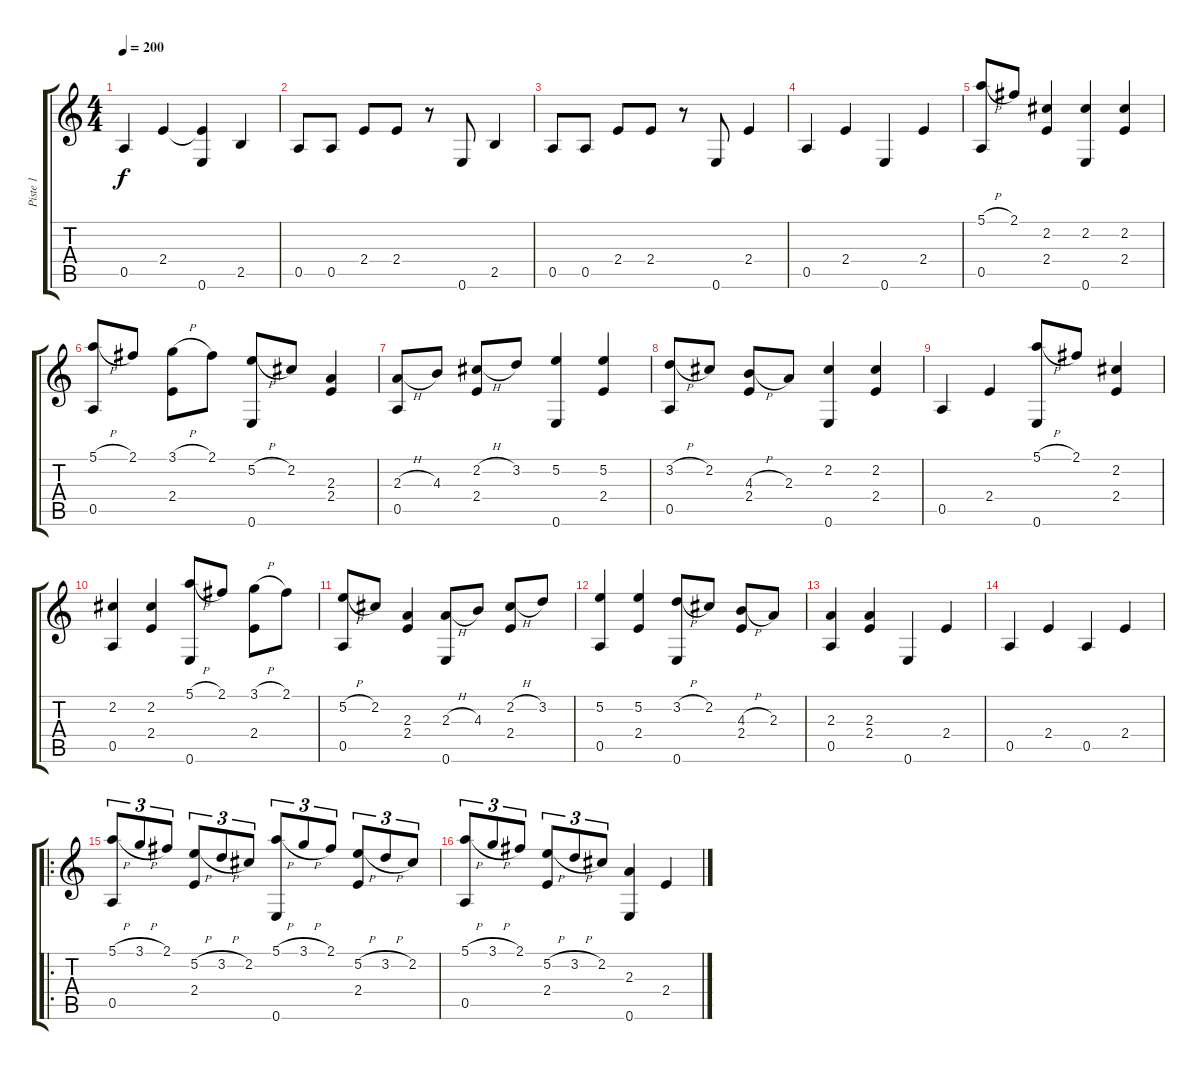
\track ("Piste 1" "Piste 1") {instrument acousticguitarnylon}
\staff {score tabs}
\tuning (E4 B3 G3 D3 A2 E2) {hide}
\ts (4 4)
\tempo 200
\clef g2
\ks c
0.5.4{dy f instrument acousticguitarnylon} 2.4.4 (2.4{t} 0.6).4 2.5.4 |
0.5.8 0.5.8 2.4.8 2.4.8 r.8 0.6.8 2.5.4 |
0.5.8 0.5.8 2.4.8 2.4.8 r.8 0.6.8 2.4.4 |
0.5.4 2.4.4 0.6.4 2.4.4 |
(5.1{h} 0.5).8 2.1.8 (2.2 2.4).4 (2.2 0.6).4 (2.2 2.4).4 |
(5.1{h} 0.5).8 2.1.8 (3.1{h} 2.4).8 2.1.8 (5.2{h} 0.6).8 2.2.8 (2.3 2.4).4 |
(2.3{h} 0.5).8 4.3.8 (2.2{h} 2.4).8 3.2.8 (5.2 0.6).4 (5.2 2.4).4 |
(3.2{h} 0.5).8 2.2.8 (4.3{h} 2.4).8 2.3.8 (2.2 0.6).4 (2.2 2.4).4 |
0.5.4 2.4.4 (5.1{h} 0.6).8 2.1.8 (2.2 2.4).4 |
(2.2 0.5).4 (2.2 2.4).4 (5.1{h} 0.6).8 2.1.8 (3.1{h} 2.4).8 2.1.8 |
(5.2{h} 0.5).8 2.2.8 (2.3 2.4).4 (2.3{h} 0.6).8 4.3.8 (2.2{h} 2.4).8 3.2.8 |
(5.2 0.5).4 (5.2 2.4).4 (3.2{h} 0.6).8 2.2.8 (4.3{h} 2.4).8 2.3.8 |
(2.3 0.5).4 (2.3 2.4).4 0.6.4 2.4.4 |
0.5.4 2.4.4 0.5.4 2.4.4 |
\ro
(5.1{h} 0.5).8{tu (3 2)} 3.1{h}.8{tu (3 2)} 2.1.8{tu (3 2)} (5.2{h} 2.4).8{tu (3 2)} 3.2{h}.8{tu (3 2)} 2.2.8{tu (3 2)} (5.1{h} 0.6).8{tu (3 2)} 3.1{h}.8{tu (3 2)} 2.1.8{tu (3 2)} (5.2{h} 2.4).8{tu (3 2)} 3.2{h}.8{tu (3 2)} 2.2.8{tu (3 2)} |
(5.1{h} 0.5).8{tu (3 2)} 3.1{h}.8{tu (3 2)} 2.1.8{tu (3 2)} (5.2{h} 2.4).8{tu (3 2)} 3.2{h}.8{tu (3 2)} 2.2.8{tu (3 2)} (2.3 0.6).4 2.4.4
